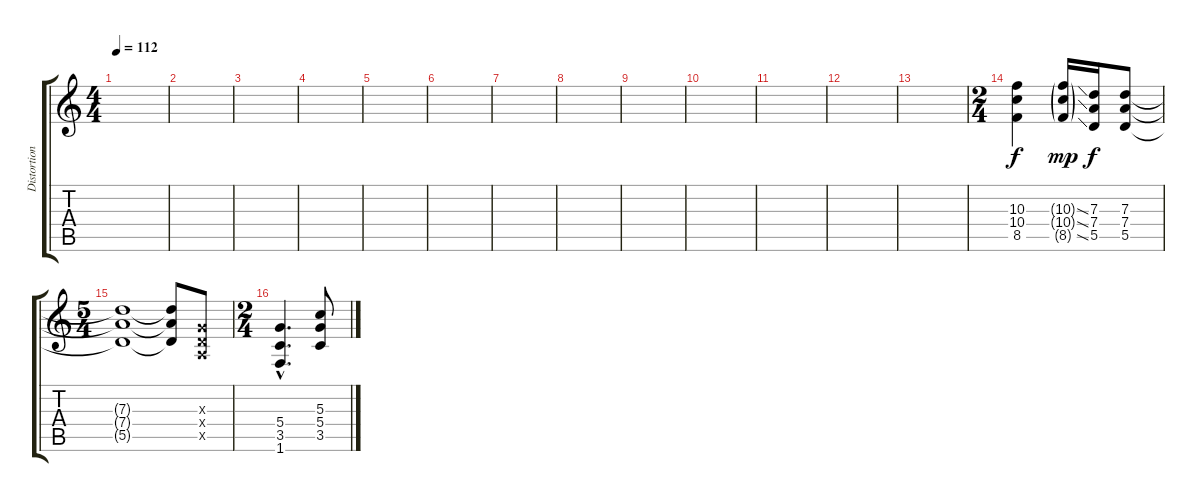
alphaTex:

\track ("Distortion Guitar" "Distortion") {instrument distortionguitar}
\staff {score tabs}
\tuning (E4 B3 G3 D3 A2 E2) {hide}
\ts (4 4)
\tempo 112
\clef g2
\ks c
|
|
|
|
|
|
|
|
|
|
|
|
|
\ts (2 4)
(10.3 10.4 8.5).4 (10.3{ss g} 10.4{ss g} 8.5{ss g}).16{dy mp} (7.3 7.4 5.5).16{dy f} (7.3 7.4 5.5).8 |
\ts (5 4)
(7.3{t} 7.4{t} 5.5{t}).1 (7.3{t} 7.4{t} 5.5{t}).8 (0.3{x} 0.4{x} 0.5{x}).8 |
\ts (2 4)
(5.4{hac} 3.5{hac} 1.6{hac}).4{d} (5.3 5.4 3.5).8
